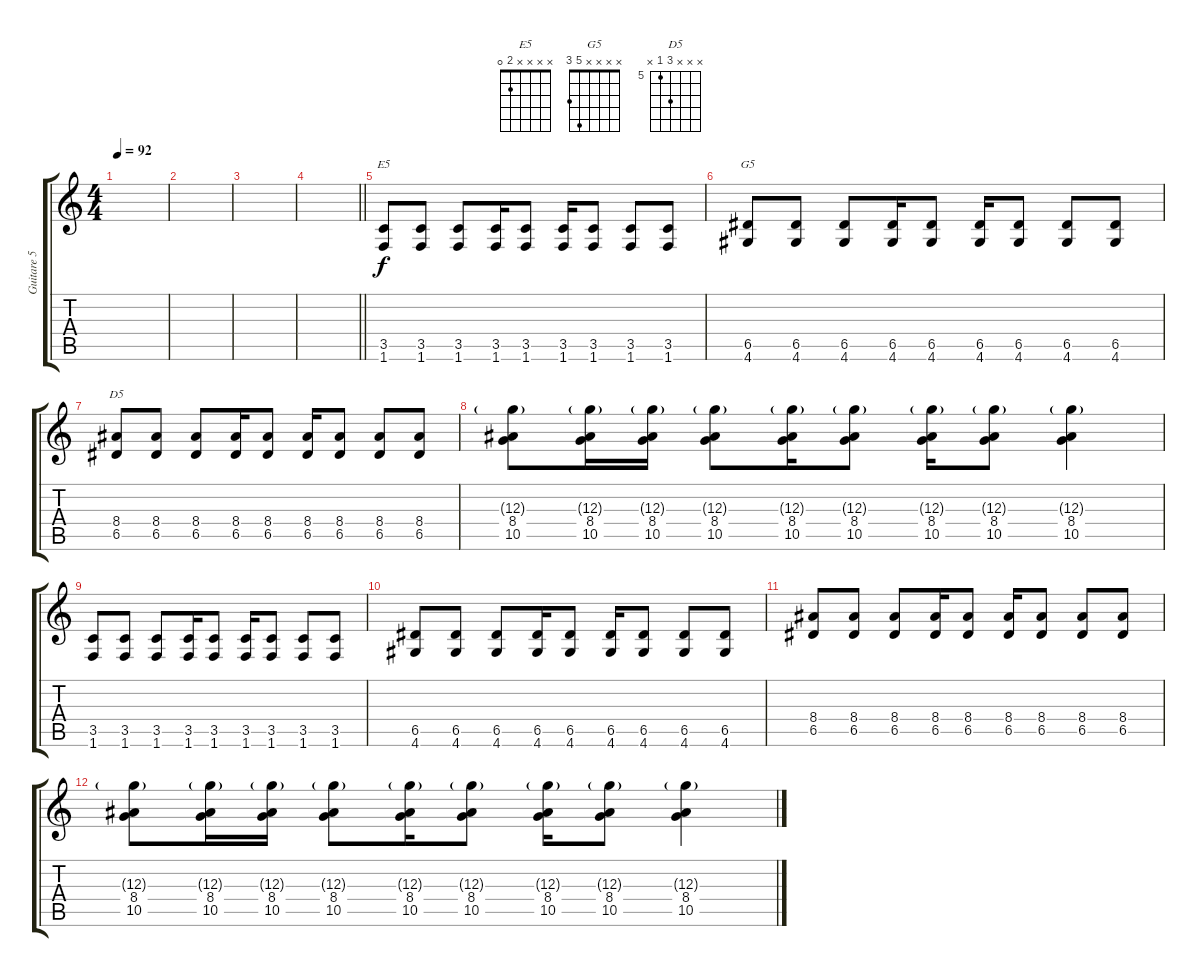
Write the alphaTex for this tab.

\track ("Guitare 5" "Guitare 5") {instrument distortionguitar}
\staff {score tabs}
\tuning (E4 B3 G3 D3 A2 E2) {hide}
\chord ("E5" x x x x 2 0)
\chord ("G5" x x x x 5 3)
\chord ("D5" x x x 7 5 x) {firstfret 5}
\ts (4 4)
\tempo 92
\clef g2
\ks c
|
|
|
\barLineRight lightlight
|
(3.5 1.6).8{ch "E5"} (3.5 1.6).8 (3.5 1.6).8 (3.5 1.6).16 (3.5 1.6).8 (3.5 1.6).16 (3.5 1.6).8 (3.5 1.6).8 (3.5 1.6).8 |
(6.5 4.6).8{ch "G5"} (6.5 4.6).8 (6.5 4.6).8 (6.5 4.6).16 (6.5 4.6).8 (6.5 4.6).16 (6.5 4.6).8 (6.5 4.6).8 (6.5 4.6).8 |
(8.4 6.5).8{ch "D5"} (8.4 6.5).8 (8.4 6.5).8 (8.4 6.5).16 (8.4 6.5).8 (8.4 6.5).16 (8.4 6.5).8 (8.4 6.5).8 (8.4 6.5).8 |
(12.3{g} 8.4 10.5).8 (12.3{g} 8.4 10.5).16 (12.3{g} 8.4 10.5).16 (12.3{g} 8.4 10.5).8 (12.3{g} 8.4 10.5).16 (12.3{g} 8.4 10.5).8 (12.3{g} 8.4 10.5).16 (12.3{g} 8.4 10.5).8 (12.3{g} 8.4 10.5).4 |
(3.5 1.6).8 (3.5 1.6).8 (3.5 1.6).8 (3.5 1.6).16 (3.5 1.6).8 (3.5 1.6).16 (3.5 1.6).8 (3.5 1.6).8 (3.5 1.6).8 |
(6.5 4.6).8 (6.5 4.6).8 (6.5 4.6).8 (6.5 4.6).16 (6.5 4.6).8 (6.5 4.6).16 (6.5 4.6).8 (6.5 4.6).8 (6.5 4.6).8 |
(8.4 6.5).8 (8.4 6.5).8 (8.4 6.5).8 (8.4 6.5).16 (8.4 6.5).8 (8.4 6.5).16 (8.4 6.5).8 (8.4 6.5).8 (8.4 6.5).8 |
(12.3{g} 8.4 10.5).8 (12.3{g} 8.4 10.5).16 (12.3{g} 8.4 10.5).16 (12.3{g} 8.4 10.5).8 (12.3{g} 8.4 10.5).16 (12.3{g} 8.4 10.5).8 (12.3{g} 8.4 10.5).16 (12.3{g} 8.4 10.5).8 (12.3{g} 8.4 10.5).4
